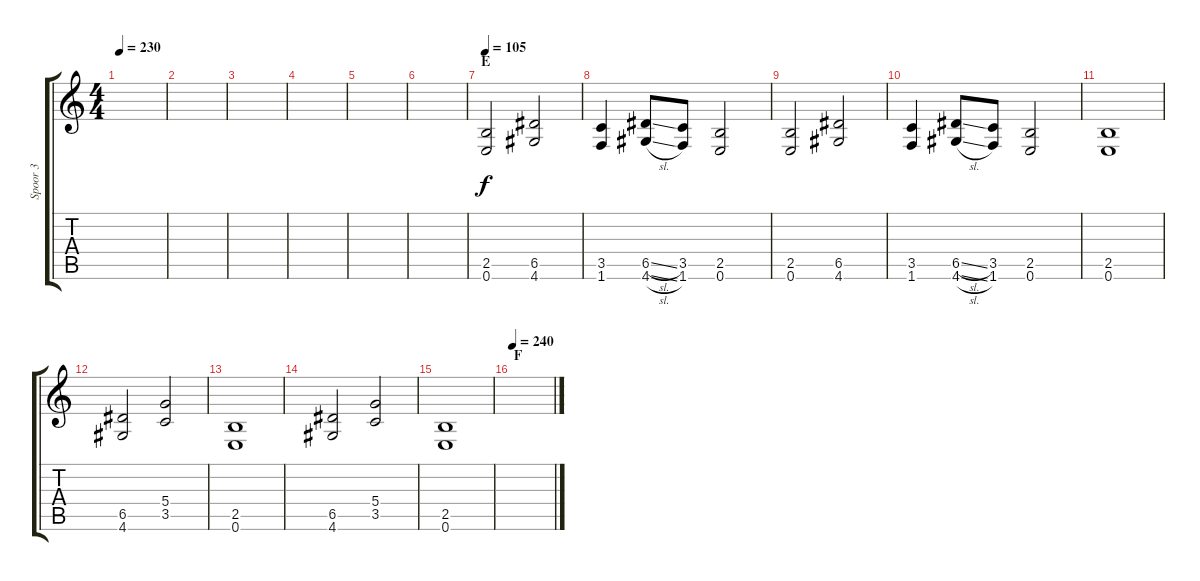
\track ("Spoor 3" "Spoor 3") {instrument overdrivenguitar}
\staff {score tabs}
\tuning (E4 B3 G3 D3 A2 E2) {hide}
\ts (4 4)
\tempo 230
\clef g2
\ks c
|
|
|
|
|
|
\section ("" "E")
\tempo 105
(2.5 0.6).2{dy f} (6.5 4.6).2 |
(3.5 1.6).4 (6.5{sl} 4.6{sl}).8 (3.5 1.6).8 (2.5 0.6).2 |
(2.5 0.6).2 (6.5 4.6).2 |
(3.5 1.6).4 (6.5{sl} 4.6{sl}).8 (3.5 1.6).8 (2.5 0.6).2 |
(2.5 0.6).1 |
(6.5 4.6).2 (5.4 3.5).2 |
(2.5 0.6).1 |
(6.5 4.6).2 (5.4 3.5).2 |
(2.5 0.6).1 |
\section ("" "F")
\tempo 240
